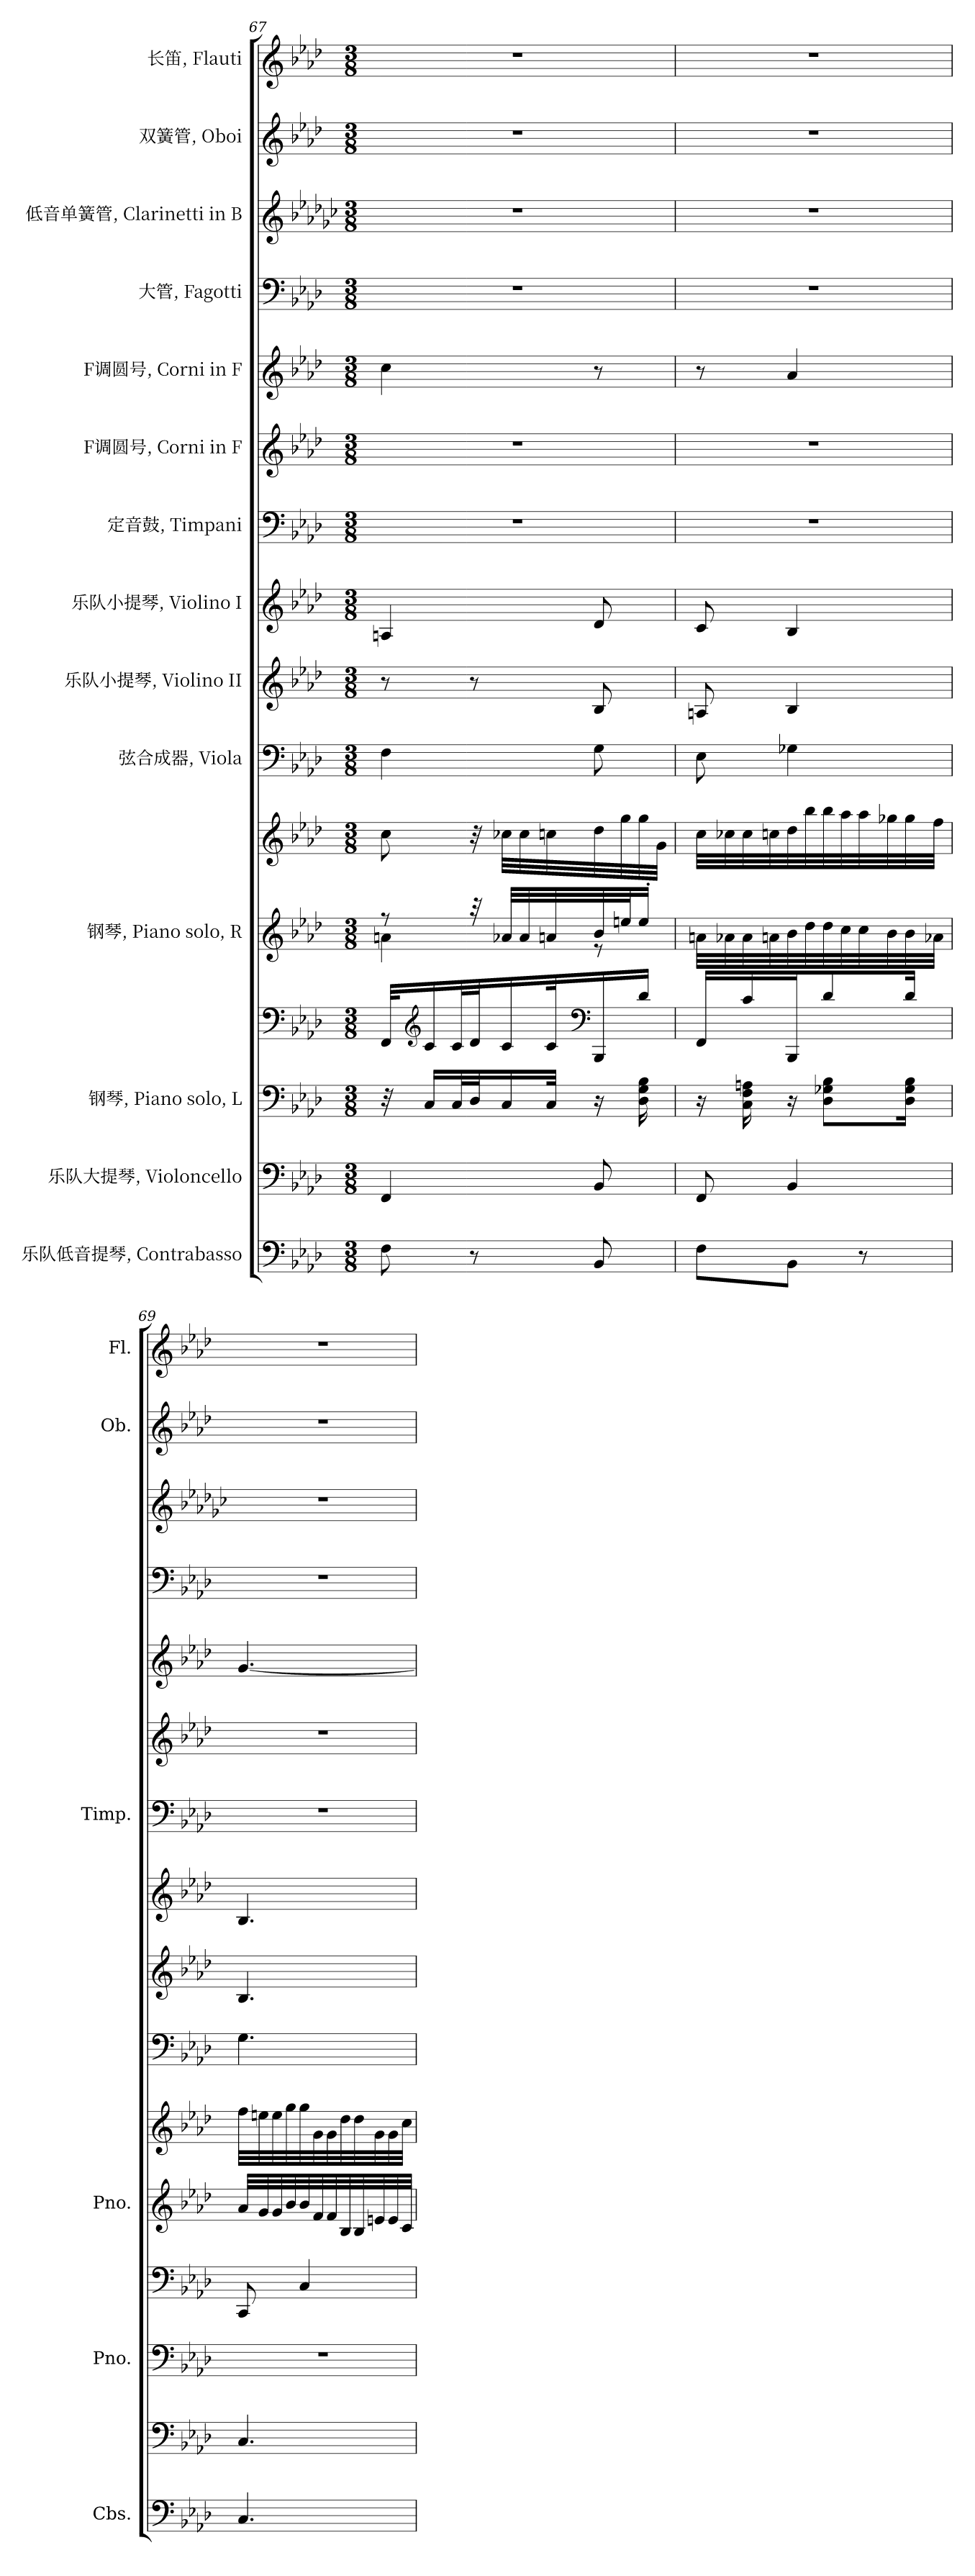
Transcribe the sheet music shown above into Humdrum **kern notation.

**kern	**kern	**kern	**kern	**kern	**kern	**kern	**kern	**kern	**kern	**kern	**kern	**kern	**kern	**kern	**kern
*part14	*part13	*part12	*part12	*part11	*part11	*part10	*part9	*part8	*part7	*part6	*part5	*part4	*part3	*part2	*part1
*staff16	*staff15	*staff14	*staff13	*staff12	*staff11	*staff10	*staff9	*staff8	*staff7	*staff6	*staff5	*staff4	*staff3	*staff2	*staff1
*I"乐队低音提琴, Contrabasso	*I"乐队大提琴, Violoncello	*I"钢琴, Piano solo, L	*	*I"钢琴, Piano solo, R	*	*I"弦合成器, Viola	*I"乐队小提琴, Violino II	*I"乐队小提琴, Violino I	*I"定音鼓, Timpani	*I"F调圆号, Corni in F	*I"F调圆号, Corni in F	*I"大管, Fagotti	*I"低音单簧管, Clarinetti in B	*I"双簧管, Oboi	*I"长笛, Flauti
*I'Cbs.	*	*I'Pno.	*	*I'Pno.	*	*	*	*	*I'Timp.	*	*	*	*	*I'Ob.	*I'Fl.
*clefF4	*clefF4	*clefF4	*clefF4	*clefG2	*clefG2	*clefF4	*clefG2	*clefG2	*clefF4	*clefG2	*clefG2	*clefF4	*clefG2	*clefG2	*clefG2
*ITrd7c12	*	*	*	*	*	*	*	*	*	*ITrd4c7	*ITrd4c7	*	*ITrd8c14	*	*
*k[b-e-a-d-]	*k[b-e-a-d-]	*k[b-e-a-d-]	*k[b-e-a-d-]	*k[b-e-a-d-]	*k[b-e-a-d-]	*k[b-e-a-d-]	*k[b-e-a-d-]	*k[b-e-a-d-]	*k[b-e-a-d-]	*k[b-e-a-d-g-]	*k[b-e-a-d-g-]	*k[b-e-a-d-]	*k[b-e-a-d-g-c-]	*k[b-e-a-d-]	*k[b-e-a-d-]
*M3/8	*M3/8	*M3/8	*M3/8	*M3/8	*M3/8	*M3/8	*M3/8	*M3/8	*M3/8	*M3/8	*M3/8	*M3/8	*M3/8	*M3/8	*M3/8
*MM21	*MM21	*MM21	*MM21	*MM21	*MM21	*MM21	*MM21	*MM21	*MM21	*MM21	*MM21	*MM21	*MM21	*MM21	*MM21
=67	=67	=67	=67	=67	=67	=67	=67	=67	=67	=67	=67	=67	=67	=67	=67
*	*	*	*	*^	*	*	*	*	*	*	*	*	*	*	*
8FF\	4FF/	32r	32FF/KLL	8r	4an\	8cc\	4F\	8r	4An/	4.r	4.r	4f\	4.r	4.r	4.r	4.r
*	*	*	*clefG2	*	*	*	*	*	*	*	*	*	*	*	*	*
.	.	16C/LL	16c/	.	.	.	.	.	.	.	.	.	.	.	.	.
.	.	32C/L	32c/L	.	.	.	.	.	.	.	.	.	.	.	.	.
8r	.	32D-/J	32d-/J	32r	.	32r	.	8r	.	.	.	.	.	.	.	.
.	.	16C/	16c/	32a-X/LLL	.	32cc-X\LLL	.	.	.	.	.	.	.	.	.	.
.	.	.	.	32a-/	.	32cc-\	.	.	.	.	.	.	.	.	.	.
.	.	32C/JJk	32c/K	32an/	.	32ccn\	.	.	.	.	.	.	.	.	.	.
*	*	*	*clefF4	*	*	*	*	*	*	*	*	*	*	*	*	*
8BBB-/	8BB-/	16r	16BBB-/	32b-/	8r	32dd-\	8G\	8B-/	8d-/	.	.	8r	.	.	.	.
.	.	.	.	32een/J	.	32gg\	.	.	.	.	.	.	.	.	.	.
.	.	16D-\ 16G\ 16B-\	16d-/JJ	16ee'/JJ	.	32gg\	.	.	.	.	.	.	.	.	.	.
.	.	.	.	.	.	32g\JJJ	.	.	.	.	.	.	.	.	.	.
*	*	*	*	*v	*v	*	*	*	*	*	*	*	*	*	*	*
!!LO:PB:g=z
=68	=68	=68	=68	=68	=68	=68	=68	=68	=68	=68	=68	=68	=68	=68	=68
*	*	*	*	*	*	*	*	*	*	*	*	*	*	*	*MM21
8FF\L	8FF/	16r	16FF/LL	32an\LLL	32cc\LLL	8E-\	8An/	8c/	4.r	4.r	8r	4.r	4.r	4.r	4.r
.	.	.	.	32a-X\	32cc-X\	.	.	.	.	.	.	.	.	.	.
.	.	16C\ 16F\ 16An\	16c/	32a-\	32cc-\	.	.	.	.	.	.	.	.	.	.
.	.	.	.	32an\	32ccn\	.	.	.	.	.	.	.	.	.	.
8BBB-\J	4BB-/	16r	16BBB-/J	32b-\	32dd-\	4G-X\	4B-/	4B-/	.	.	4d-/	.	.	.	.
.	.	.	.	32dd-\	32bb-\	.	.	.	.	.	.	.	.	.	.
.	.	8D-\ 8G-X\ 8B-\L	8d-/	32dd-\	32bb-\	.	.	.	.	.	.	.	.	.	.
.	.	.	.	32cc\	32aa-\	.	.	.	.	.	.	.	.	.	.
8r	.	.	.	32cc\	32aa-\	.	.	.	.	.	.	.	.	.	.
.	.	.	.	32b-\	32gg-X\	.	.	.	.	.	.	.	.	.	.
.	.	16D-\ 16G-\ 16B-\Jk	16d-/Jk	32b-\	32gg-\	.	.	.	.	.	.	.	.	.	.
.	.	.	.	32a-X\JJJ	32ff\JJJ	.	.	.	.	.	.	.	.	.	.
=69	=69	=69	=69	=69	=69	=69	=69	=69	=69	=69	=69	=69	=69	=69	=69
*	*	*	*	*	*	*	*	*	*	*	*	*	*	*	*MM22
4.CC/	4.C/	4.r	8CC/	32a-/LLL	32ff\LLL	4.G\	4.B-/	4.B-/	4.r	4.r	[4.c/	4.r	4.r	4.r	4.r
.	.	.	.	32g/	32een\	.	.	.	.	.	.	.	.	.	.
.	.	.	.	32g/	32ee\	.	.	.	.	.	.	.	.	.	.
.	.	.	.	32b-/	32gg\	.	.	.	.	.	.	.	.	.	.
.	.	.	4C/	32b-/	32gg\	.	.	.	.	.	.	.	.	.	.
.	.	.	.	32f/	32g\	.	.	.	.	.	.	.	.	.	.
.	.	.	.	32f/	32g\	.	.	.	.	.	.	.	.	.	.
.	.	.	.	32B-/	32dd-\	.	.	.	.	.	.	.	.	.	.
.	.	.	.	32B-/	32dd-\	.	.	.	.	.	.	.	.	.	.
.	.	.	.	32en/	32g\	.	.	.	.	.	.	.	.	.	.
.	.	.	.	32e/	32g\	.	.	.	.	.	.	.	.	.	.
.	.	.	.	32c/JJJ	32cc\JJJ	.	.	.	.	.	.	.	.	.	.
=	=	=	=	=	=	=	=	=	=	=	=	=	=	=	=
*-	*-	*-	*-	*-	*-	*-	*-	*-	*-	*-	*-	*-	*-	*-	*-
